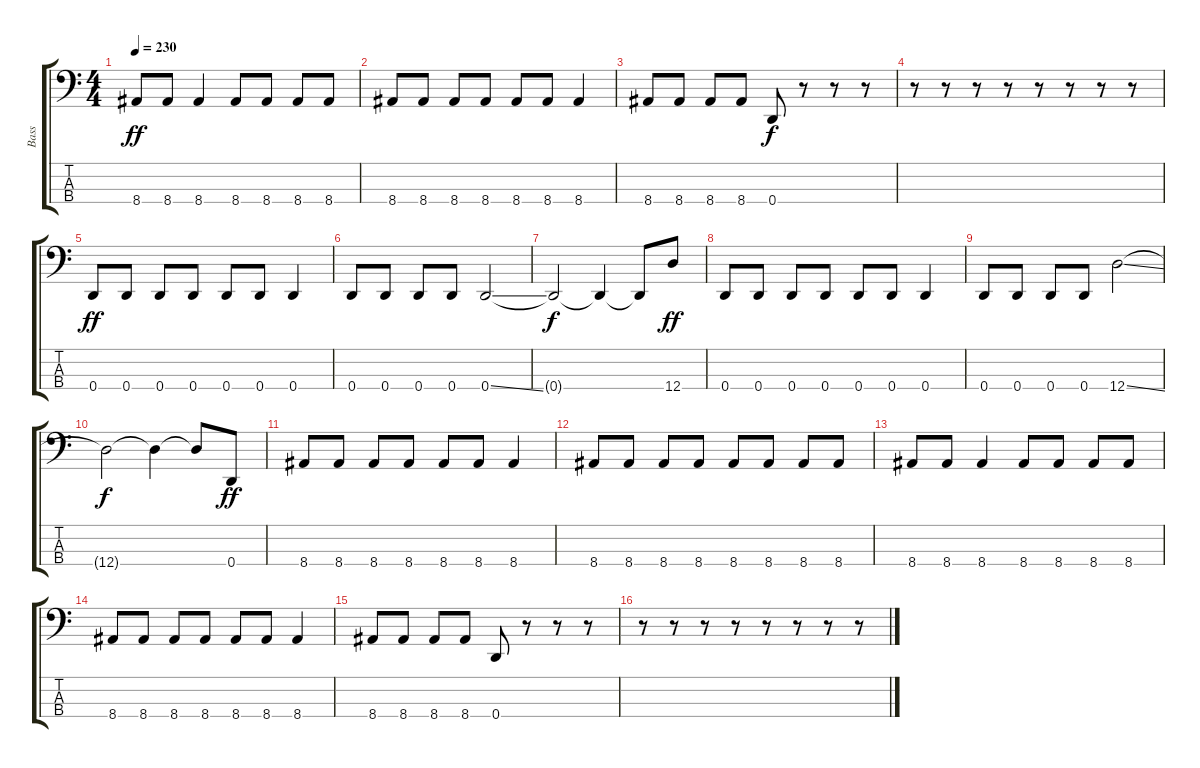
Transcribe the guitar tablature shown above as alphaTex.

\track ("Bass" "Bass") {instrument electricbasspick}
\staff {score tabs}
\tuning (G2 D2 A1 D1) {hide}
\ts (4 4)
\tempo 230
\clef f4
\ks c
8.4.8{dy ff} 8.4.8 8.4.4 8.4.8 8.4.8 8.4.8 8.4.8 |
8.4.8 8.4.8 8.4.8 8.4.8 8.4.8 8.4.8 8.4.4 |
8.4.8 8.4.8 8.4.8 8.4.8 0.4.8{dy f} r.8 r.8 r.8 |
r.8 r.8 r.8 r.8 r.8 r.8 r.8 r.8 |
0.4.8{dy ff} 0.4.8 0.4.8 0.4.8 0.4.8 0.4.8 0.4.4 |
0.4.8 0.4.8 0.4.8 0.4.8 0.4{ss}.2 |
0.4{t}.2{dy f} 0.4{t}.4 0.4{t}.8 12.4.8{dy ff} |
0.4.8 0.4.8 0.4.8 0.4.8 0.4.8 0.4.8 0.4.4 |
0.4.8 0.4.8 0.4.8 0.4.8 12.4{ss}.2 |
12.4{t}.2{dy f} 12.4{t}.4 12.4{t}.8 0.4.8{dy ff} |
8.4.8 8.4.8 8.4.8 8.4.8 8.4.8 8.4.8 8.4.4 |
8.4.8 8.4.8 8.4.8 8.4.8 8.4.8 8.4.8 8.4.8 8.4.8 |
8.4.8 8.4.8 8.4.4 8.4.8 8.4.8 8.4.8 8.4.8 |
8.4.8 8.4.8 8.4.8 8.4.8 8.4.8 8.4.8 8.4.4 |
8.4.8 8.4.8 8.4.8 8.4.8 0.4.8 r.8 r.8 r.8 |
r.8 r.8 r.8 r.8 r.8 r.8 r.8 r.8
